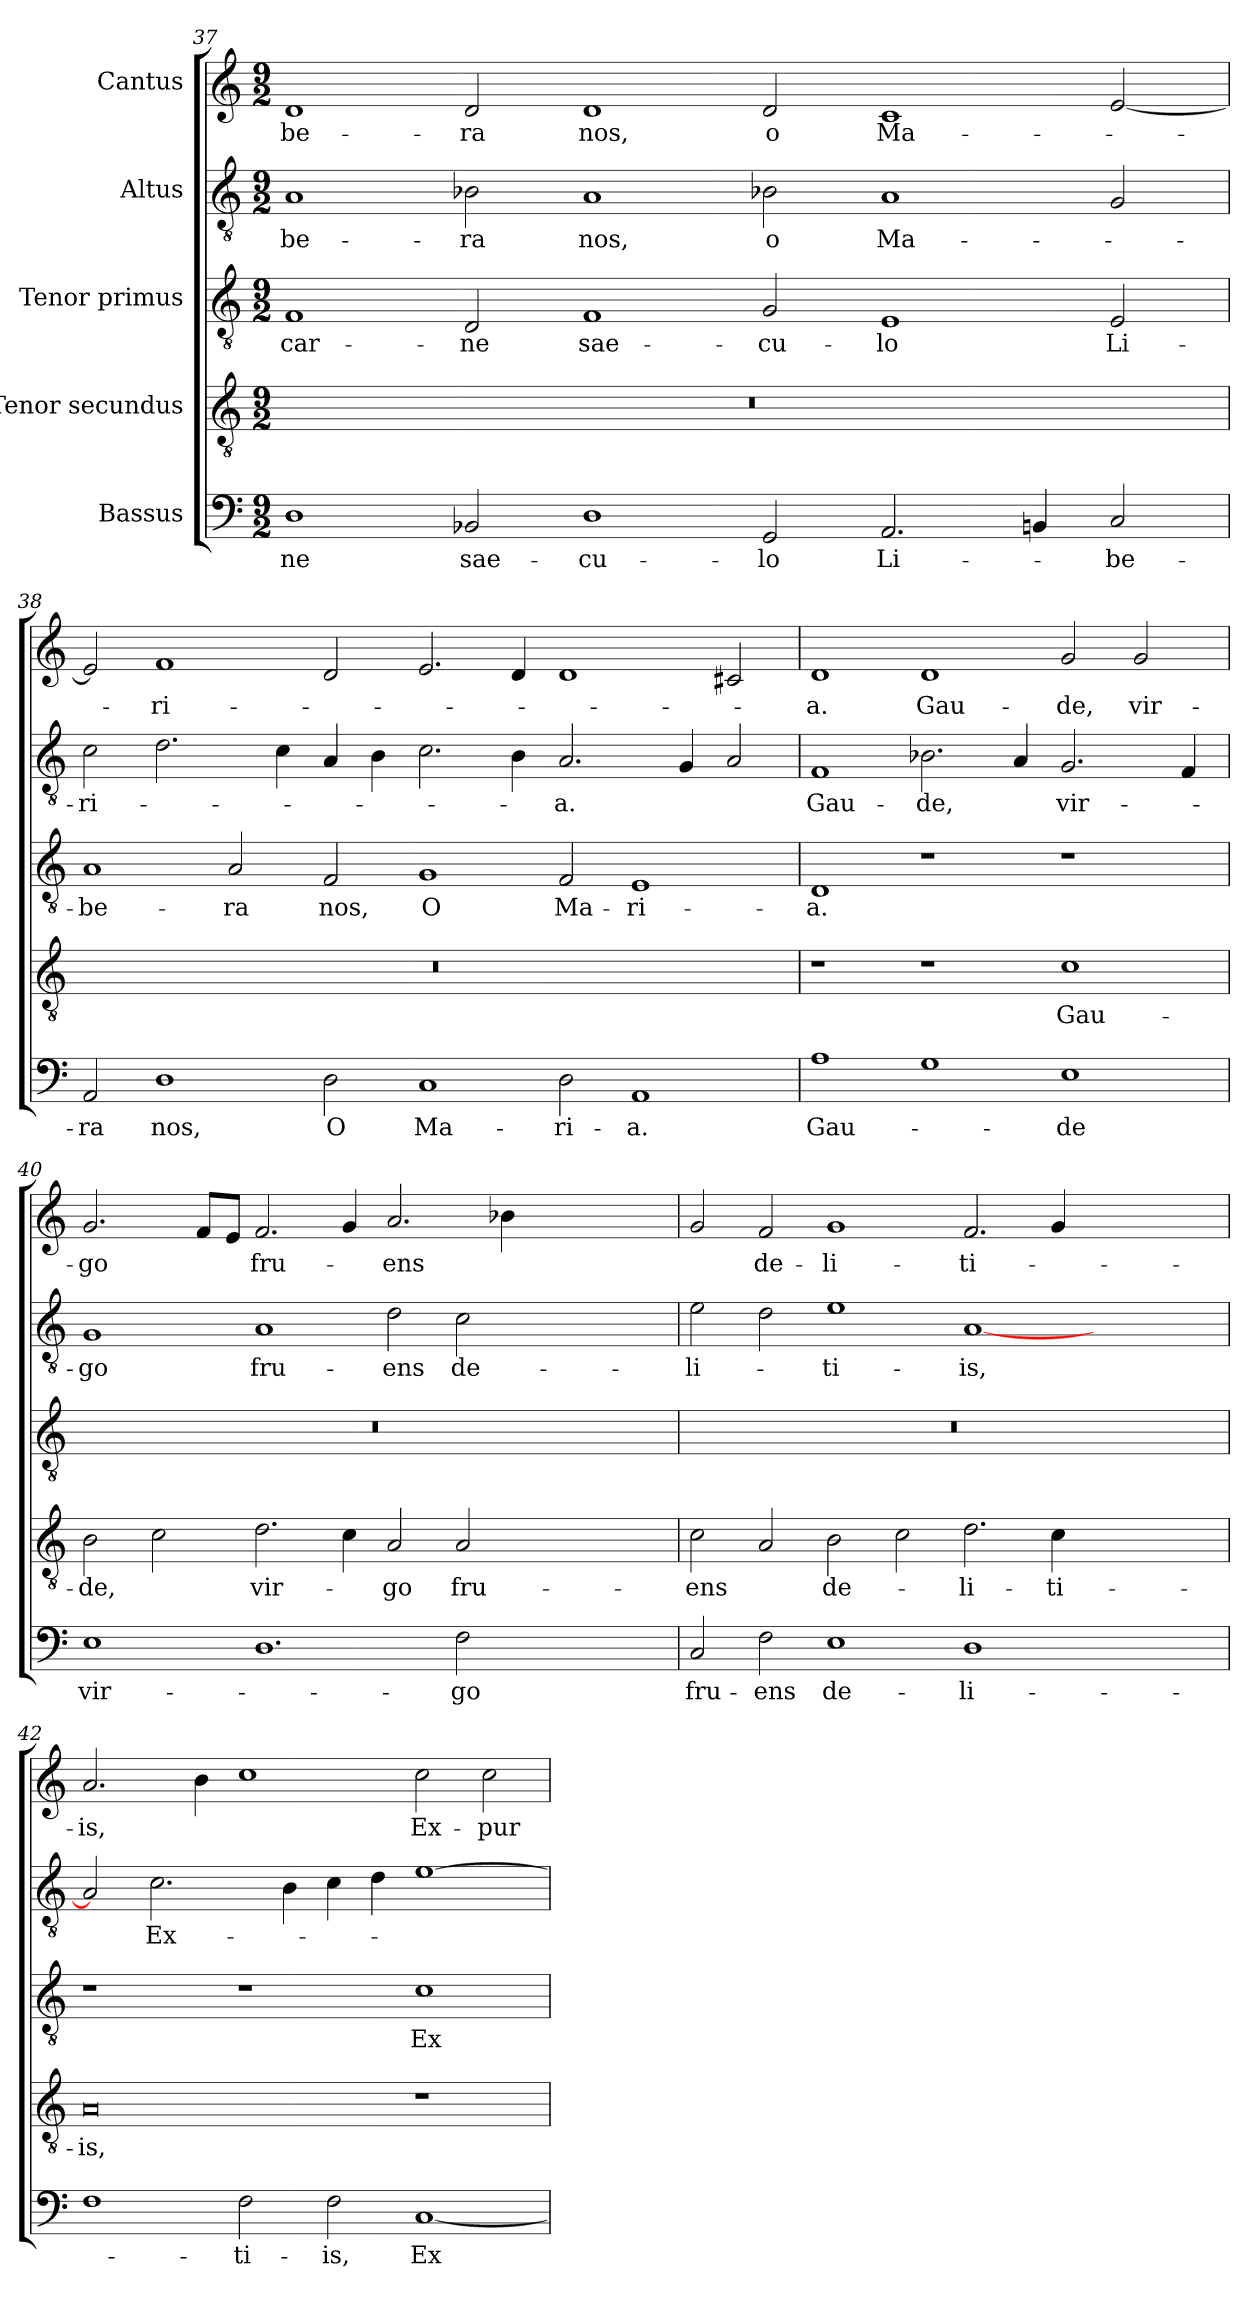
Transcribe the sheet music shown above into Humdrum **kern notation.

**kern	**text	**kern	**text	**kern	**text	**kern	**text	**kern	**text
*part5	*part5	*part4	*part4	*part3	*part3	*part2	*part2	*part1	*part1
*staff5	*staff5	*staff4	*staff4	*staff3	*staff3	*staff2	*staff2	*staff1	*staff1
*I"Bassus	*	*I"Tenor secundus	*	*I" Tenor primus	*	*I"Altus	*	*I"Cantus	*
*clefF4	*	*clefGv2	*	*clefGv2	*	*clefGv2	*	*clefG2	*
*k[]	*	*k[]	*	*k[]	*	*k[]	*	*k[]	*
*C:	*	*C:	*	*C:	*	*C:	*	*C:	*
*M9/2	*	*M9/2	*	*M9/2	*	*M9/2	*	*M9/2	*
=37	=37	=37	=37	=37	=37	=37	=37	=37	=37
!	!LO:LY:i	!	!	!	!	!	!	!	!
1D\	-ne	2%9r	.	1F/	car-	1A/	-be-	1d/	-be-
!	!LO:LY:i	!	!	!	!	!	!	!	!
2BB-X/	sae-	.	.	2D/	-ne	2B-X\	-ra	2d/	-ra
!	!LO:LY:i	!	!	!	!	!	!	!	!
1D\	-cu-	.	.	1F/	sae-	1A/	nos,	1d/	nos,
!	!LO:LY:i	!	!	!	!	!	!	!	!
2GG/	-lo	.	.	2G/	-cu-	2B-X\	o	2d/	o
2.AA/	Li-	.	.	1E/	-lo	1A/	Ma-	1c/	Ma-
4BB/	.	.	.	.	.	.	.	.	.
2C/	-be-	.	.	2E/	Li-	2G/	.	[2e/	.
=38	=38	=38	=38	=38	=38	=38	=38	=38	=38
2AA/	-ra	2%9r	.	1A/	-be-	2c\	-ri-	2e/]	.
1D\	nos,	.	.	.	.	2.d\	.	1f/	-ri-
.	.	.	.	2A/	-ra	.	.	.	.
.	.	.	.	.	.	4c\	.	.	.
2D\	O	.	.	2F/	nos,	4A/	.	2d/	.
.	.	.	.	.	.	4B\	.	.	.
1C/	Ma-	.	.	1G/	O	2.c\	.	2.e/	.
.	.	.	.	.	.	4B\	.	4d/	.
2D\	-ri-	.	.	2F/	Ma-	2.A/	-a.	1d/	.
1AA/	-a.	.	.	1E/	-ri-	.	.	.	.
.	.	.	.	.	.	4G/	.	.	.
.	.	.	.	.	.	2A/	.	2c#X/	.
!!LO:LB:g=z
=39	=39	=39	=39	=39	=39	=39	=39	=39	=39
1A\	Gau-	1r	.	1D/	-a.	1F/	Gau-	1d/	-a.
1G\	.	1r	.	1r	.	2.B-X\	-de,	1d/	Gau-
.	.	.	.	.	.	4A/	.	.	.
1E\	-de	1c\	Gau-	1r	.	2.G/	vir-	2g/	-de,
.	.	.	.	.	.	.	.	2g/	vir-
.	.	.	.	.	.	4F/	.	.	.
=40	=40	=40	=40	=40	=40	=40	=40	=40	=40
!	!	!	!	!LO:N:vis=0	!	!	!	!	!
1E\	vir-	2B\	-de,	2%9r	.	1G/	-go	2.g/	-go
.	.	2c\	.	.	.	.	.	.	.
.	.	.	.	.	.	.	.	8f/L	.
.	.	.	.	.	.	.	.	8e/J	.
1.D\	.	2.d\	vir-	.	.	1A/	fru-	2.f/	fru-
.	.	4c\	.	.	.	.	.	4g/	.
.	.	2A/	-go	.	.	2d\	-ens	2.a/	-ens
2F\	-go	2A/	fru-	.	.	2c\	de-	.	.
.	.	.	.	.	.	.	.	4b-X\	.
1.ryy	.	1.ryy	.	.	.	1.ryy	.	1.ryy	.
=41	=41	=41	=41	=41	=41	=41	=41	=41	=41
!	!LO:LY:i	!	!	!LO:N:vis=0	!	!	!	!	!
2C/	fru-	2c\	-ens	2%9r	.	2e\	-li-	2g/	.
!	!LO:LY:i	!	!	!	!	!	!	!	!
2F\	-ens	2A/	.	.	.	2d\	.	2f/	de-
!	!LO:LY:i	!	!	!	!	!	!	!	!
1E\	de-	2B\	de-	.	.	1e\	-ti-	1g/	-li-
.	.	2c\	.	.	.	.	.	.	.
!	!LO:LY:i	!	!	!	!	!	!	!	!
1D\	-li-	2.d\	-li-	.	.	[1A/	-is,	2.f/	-ti-
.	.	4c\	-ti-	.	.	.	.	4g/	.
1.ryy	.	1.ryy	.	.	.	1.ryy	.	1.ryy	.
=42	=42	=42	=42	=42	=42	=42	=42	=42	=42
1F\	.	0A/	-is,	1r	.	2A/]	.	2.a/	-is,
!	!	!	!	!	!	!	!LO:LY:i	!	!
.	.	.	.	.	.	2.c\	Ex-	.	.
.	.	.	.	.	.	.	.	4b\	.
!	!LO:LY:i	!	!	!	!	!	!	!	!
2F\	-ti-	.	.	1r	.	.	.	1cc\	.
.	.	.	.	.	.	4B\	.	.	.
!	!LO:LY:i	!	!	!	!	!	!	!	!
2F\	-is,	.	.	.	.	4c\	.	.	.
.	.	.	.	.	.	4d\	.	.	.
[1C/	Ex-	1r	.	1c\	Ex-	[1e\	.	2cc\	Ex-
.	.	.	.	.	.	.	.	2cc\	-pur-
=	=	=	=	=	=	=	=	=	=
*-	*-	*-	*-	*-	*-	*-	*-	*-	*-
